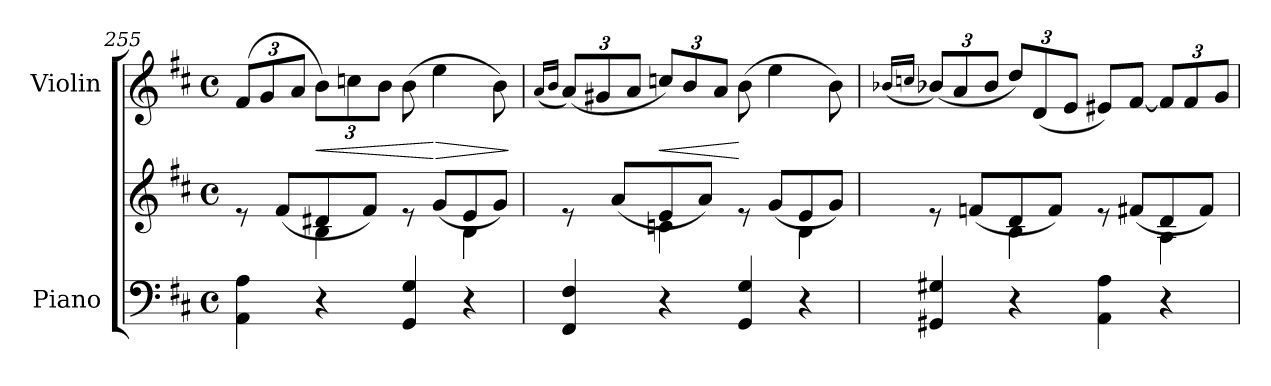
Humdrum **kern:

**kern	**kern	**kern	**dynam
*part2	*part2	*part1	*part1
*staff3	*staff2	*staff1	*staff1
*I"Piano	*	*I"Violin	*
*I'Pno.	*	*I'Vln.	*
*clefF4	*clefG2	*clefG2	*
*k[f#c#]	*k[f#c#]	*k[f#c#]	*
*M4/4	*M4/4	*M4/4	*
*met(c)	*met(c)	*met(c)	*
=255	=255	=255	=255
*	*^	*	*
*	*	*	*Xbrackettup	*
4AA\ 4A\	8re	4ryy	(12f#/L	.
.	.	.	12g/	.
.	(8f#/L	.	.	.
.	.	.	12a/J	.
!	!	!	!	!LO:HP:b
4r	8d#X/	4B\	12b\L)	<
.	.	.	12ccn\	.
.	8f#/J)	.	.	.
.	.	.	12b\J	.
4GG/ 4G/	8re	4ryy	(8b\	.
!	!	!	!	!LO:HP:n=1:b
.	(8g/L	.	4ee\	[ >
4r	8e/	4B\	.	.
.	8g/J)	.	8b\)	.
*	*v	*v	*	*
.	.	.	]
=256	=256	=256	=256
.	.	(16qa/LL	.
.	.	16qb/JJ	.
*	*^	*	*
4FF#/ 4F#/	8re	4ryy	(12a/L)	.
.	.	.	12g#X/	.
.	(8a/L	.	.	.
.	.	.	12a/J	.
!	!	!	!	!LO:HP:b
4r	8e/	4cn\	12ccn/L)	<
.	.	.	12b/	.
.	8a/J)	.	.	.
.	.	.	12a/J	.
4GG/ 4G/	8re	4ryy	(8b\	[
.	(8g/L	.	4ee\	.
4r	8e/	4B\	.	.
.	8g/J)	.	8b\)	.
!!LO:PB:g=z
=257	=257	=257	=257	=257
.	.	.	(16qb-X/LL	.
.	.	.	16qccn/JJ	.
4GG#X/ 4G#X/	8re	4ryy	(12b-/L)	.
.	.	.	12a/	.
.	(8fn/L	.	.	.
.	.	.	12b-/J	.
4r	8d/	4B\	12dd/L)	.
.	.	.	(12d/	.
.	8f/J)	.	.	.
.	.	.	12e/J	.
4AA\ 4A\	8re	4ryy	8e#X/L)	.
.	(8f#X/L	.	[8f#/J	.
4r	8d/	4A\	12f#/L]	.
.	.	.	12f#/	.
.	8f#/J)	.	.	.
.	.	.	12g/J	.
*	*v	*v	*	*
=	=	=	=
*-	*-	*-	*-
